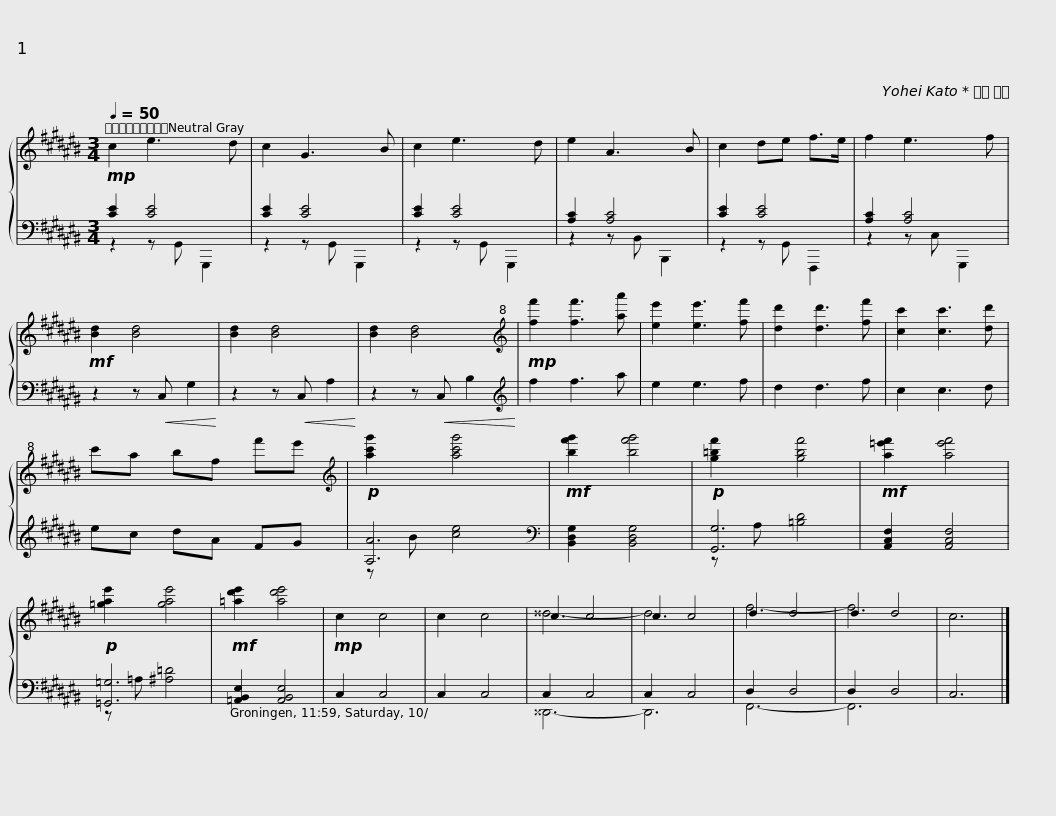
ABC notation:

X:1
%%score { ( 1 4 ) | ( 2 3 ) }
L:1/8
Q:1/4=50
M:3/4
I:linebreak $
K:C#
V:1 treble
V:4 treble
V:2 bass
V:3 bass
V:1
!mp! c2 e3 d | c2 G3 B | c2 e3 d | e2 A3 B | c2 de f>e | %5
 f2 e3 f |$!mf! [Bd]2 [Bd]4 | [Bd]2 [Bd]4 | [Bd]2 [Bd]4 |[K:treble+8]!mp! [ff']2 [ff']3 [aa'] | %10
 [ee']2 [ee']3 [ff'] | [dd']2 [dd']3 [ff'] | [cc']2 [cc']3 [dd'] |$ c'a bf f'e' |[K:treble]!p! [ac'g']2 [ac'g']4 | %15
!mf! [bf'g']2 [bf'g']4 |!p! [g=bf']2 [gbf']4 |!mf! [a=e'f']2 [ae'f']4 |!p! [=gae']2 [gae']4 |$!mf! [=ad'e']2 [ad'e']4 | %20
!mp! c2 c4 | c2 c4 | c2 c4 | c2 c4 | d2 d4 | %25
 d2 d4 | c6 |] %27
V:2
 [CE]2 [CE]4 | [CE]2 [CE]4 | [CE]2 [CE]4 | [A,C]2 [A,C]4 | [CE]2 [CE]4 | %5
 [A,C]2 [A,C]4 |$ z2 z!<(! C, G,2!<)! | z2 z!<(! C, A,2!<)! | z2 z!<(! C, B,2!<)! |[K:treble] f2 f3 a | %10
 e2 e3 f | d2 d3 f | c2 c3 d |$ ec dA FG | [A,A]6 | %15
[K:bass] [B,,D,G,]2 [B,,D,G,]4 | [G,,G,]6 | [A,,C,F,]2 [A,,C,F,]4 | [=G,,=G,]6 |$ [=A,,B,,E,]2 [A,,B,,E,]4 | %20
 C,2 C,4 | C,2 C,4 | C,2 C,4 | C,2 C,4 | D,2 D,4 | %25
 D,2 D,4 | C,6 |] %27
V:3
 z2 z G,, G,,,2 | z2 z G,, G,,,2 | z2 z G,, G,,,2 | z2 z B,, B,,,2 | z2 z G,, F,,,2 | %5
 z2 z C, G,,,2 |$ x6 | x6 | x6 |[K:treble] x6 | %10
 x6 | x6 | x6 |$ x6 | z B [ce]4 | %15
[K:bass] x6 | z A, [=B,D]4 | x6 | z =A, [^A,=D]4 |$ x6 | %20
 x6 | x6 | ^^D,,6- | D,,6 | F,,6- | %25
 F,,6 | x6 |] %27
V:4
 x6 | x6 | x6 | x6 | x6 | %5
 x6 |$ x6 | x6 | x6 |[K:treble+8] x6 | %10
 x6 | x6 | x6 |$ x6 |[K:treble] x6 | %15
 x6 | x6 | x6 | x6 |$ x6 | %20
 x6 | x6 | ^^d6- | d6 | f6- | %25
 f6 | x6 |] %27
